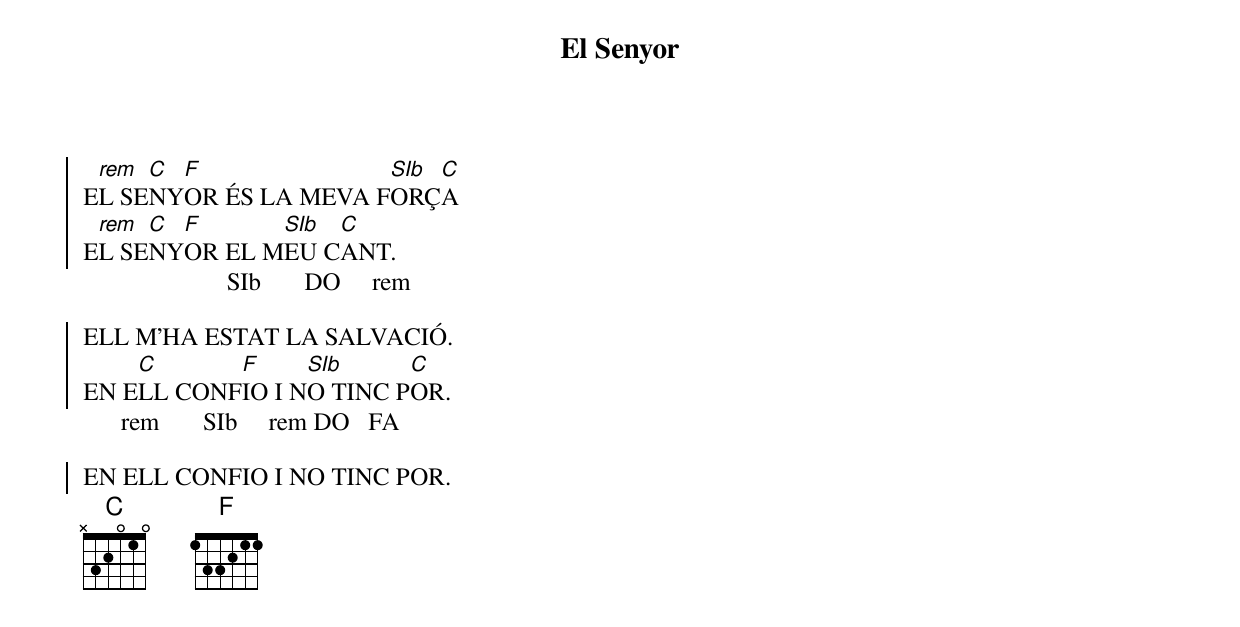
{title: El Senyor}
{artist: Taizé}
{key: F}


{soc}
E[rem]L SE[C]NY[F]OR ÉS LA MEVA F[SIb]ORÇ[C]A
E[rem]L SE[C]NY[F]OR EL M[SIb]EU C[C]ANT.
{eoc}
                       SIb       DO     rem

{soc}
ELL M'HA ESTAT LA SALVACIÓ.
EN E[C]LL CONF[F]IO I N[SIb]O TINC P[C]OR.
{eoc}
      rem       SIb     rem DO   FA

{soc}
EN ELL CONFIO I NO TINC POR.
{eoc}
